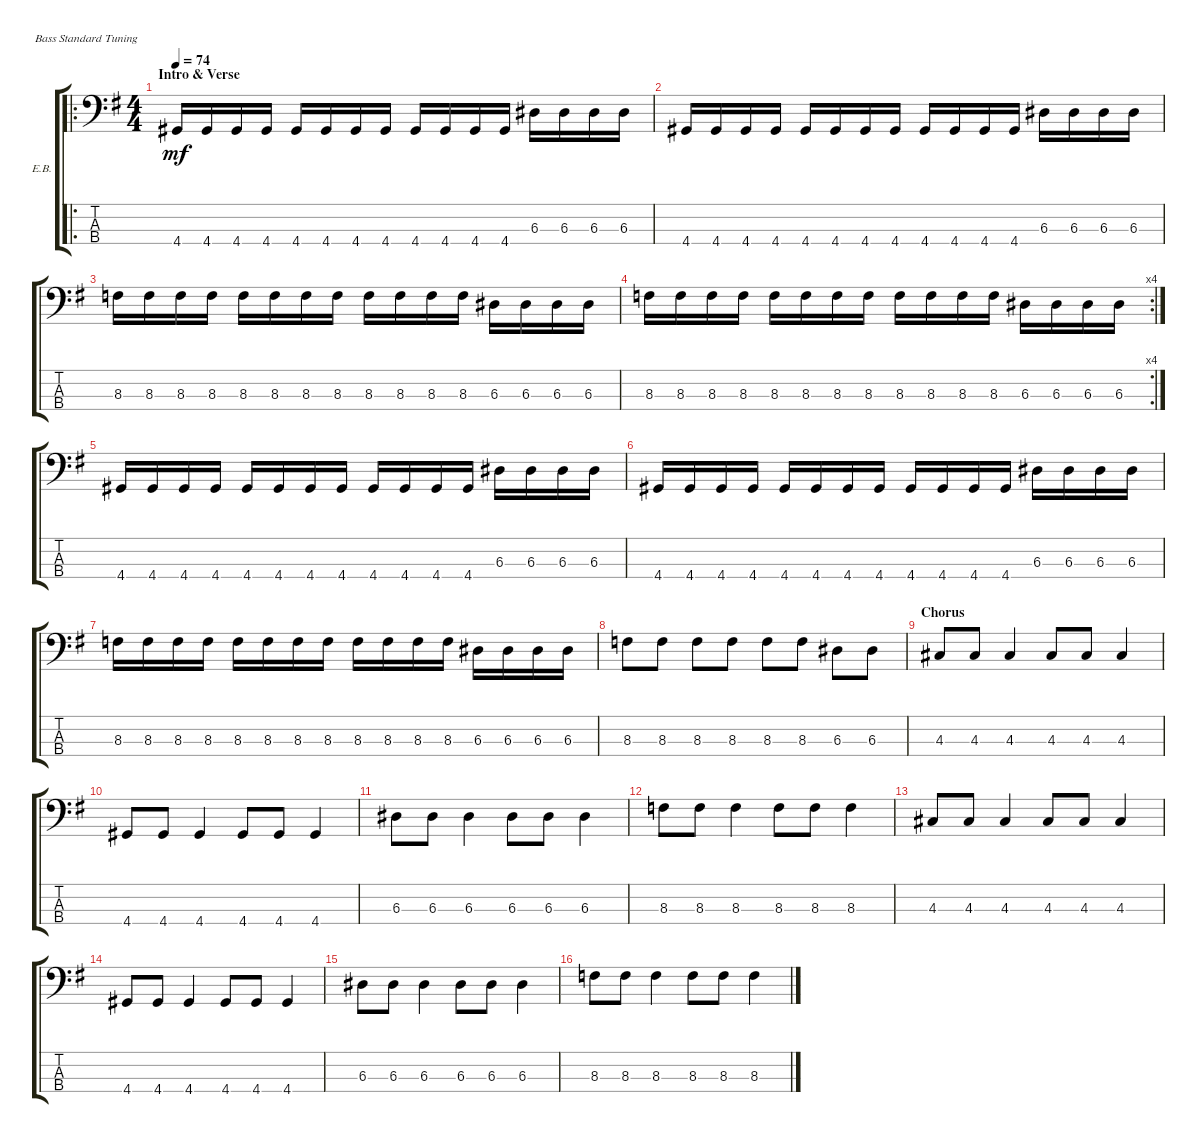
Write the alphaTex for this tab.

\defaultSystemsLayout 4
\bracketExtendMode groupsimilarinstruments
\firstSystemTrackNameOrientation horizontal
\otherSystemsTrackNameOrientation horizontal
\track ("Electric Bass" "E.B.") {multiBarRest instrument electricbassfinger}
\staff {score tabs}
\tuning (G2 D2 A1 E1)
\ro
\ts (4 4)
\section ("" "Intro & Verse")
\tempo 74
\clef f4
\ks g
4.4.16{lyrics (0 "") lyrics (1 "") lyrics (2 "") lyrics (3 "") lyrics (4 "") dy mf instrument electricbassfinger} 4.4.16{lyrics (0 "") lyrics (1 "") lyrics (2 "") lyrics (3 "") lyrics (4 "")} 4.4.16{lyrics (0 "") lyrics (1 "") lyrics (2 "") lyrics (3 "") lyrics (4 "")} 4.4.16{lyrics (0 "") lyrics (1 "") lyrics (2 "") lyrics (3 "") lyrics (4 "")} 4.4.16{lyrics (0 "") lyrics (1 "") lyrics (2 "") lyrics (3 "") lyrics (4 "")} 4.4.16{lyrics (0 "") lyrics (1 "") lyrics (2 "") lyrics (3 "") lyrics (4 "")} 4.4.16{lyrics (0 "") lyrics (1 "") lyrics (2 "") lyrics (3 "") lyrics (4 "")} 4.4.16{lyrics (0 "") lyrics (1 "") lyrics (2 "") lyrics (3 "") lyrics (4 "")} 4.4.16{lyrics (0 "") lyrics (1 "") lyrics (2 "") lyrics (3 "") lyrics (4 "")} 4.4.16{lyrics (0 "") lyrics (1 "") lyrics (2 "") lyrics (3 "") lyrics (4 "")} 4.4.16{lyrics (0 "") lyrics (1 "") lyrics (2 "") lyrics (3 "") lyrics (4 "")} 4.4.16{lyrics (0 "") lyrics (1 "") lyrics (2 "") lyrics (3 "") lyrics (4 "")} 6.3.16{lyrics (0 "") lyrics (1 "") lyrics (2 "") lyrics (3 "") lyrics (4 "")} 6.3.16{lyrics (0 "") lyrics (1 "") lyrics (2 "") lyrics (3 "") lyrics (4 "")} 6.3.16{lyrics (0 "") lyrics (1 "") lyrics (2 "") lyrics (3 "") lyrics (4 "")} 6.3.16{lyrics (0 "") lyrics (1 "") lyrics (2 "") lyrics (3 "") lyrics (4 "")} |
4.4.16{lyrics (0 "") lyrics (1 "") lyrics (2 "") lyrics (3 "") lyrics (4 "")} 4.4.16{lyrics (0 "") lyrics (1 "") lyrics (2 "") lyrics (3 "") lyrics (4 "")} 4.4.16{lyrics (0 "") lyrics (1 "") lyrics (2 "") lyrics (3 "") lyrics (4 "")} 4.4.16{lyrics (0 "") lyrics (1 "") lyrics (2 "") lyrics (3 "") lyrics (4 "")} 4.4.16{lyrics (0 "") lyrics (1 "") lyrics (2 "") lyrics (3 "") lyrics (4 "")} 4.4.16{lyrics (0 "") lyrics (1 "") lyrics (2 "") lyrics (3 "") lyrics (4 "")} 4.4.16{lyrics (0 "") lyrics (1 "") lyrics (2 "") lyrics (3 "") lyrics (4 "")} 4.4.16{lyrics (0 "") lyrics (1 "") lyrics (2 "") lyrics (3 "") lyrics (4 "")} 4.4.16{lyrics (0 "") lyrics (1 "") lyrics (2 "") lyrics (3 "") lyrics (4 "")} 4.4.16{lyrics (0 "") lyrics (1 "") lyrics (2 "") lyrics (3 "") lyrics (4 "")} 4.4.16{lyrics (0 "") lyrics (1 "") lyrics (2 "") lyrics (3 "") lyrics (4 "")} 4.4.16{lyrics (0 "") lyrics (1 "") lyrics (2 "") lyrics (3 "") lyrics (4 "")} 6.3.16{lyrics (0 "") lyrics (1 "") lyrics (2 "") lyrics (3 "") lyrics (4 "")} 6.3.16{lyrics (0 "") lyrics (1 "") lyrics (2 "") lyrics (3 "") lyrics (4 "")} 6.3.16{lyrics (0 "") lyrics (1 "") lyrics (2 "") lyrics (3 "") lyrics (4 "")} 6.3.16{lyrics (0 "") lyrics (1 "") lyrics (2 "") lyrics (3 "") lyrics (4 "")} |
8.3.16{lyrics (0 "") lyrics (1 "") lyrics (2 "") lyrics (3 "") lyrics (4 "")} 8.3.16{lyrics (0 "") lyrics (1 "") lyrics (2 "") lyrics (3 "") lyrics (4 "")} 8.3.16{lyrics (0 "") lyrics (1 "") lyrics (2 "") lyrics (3 "") lyrics (4 "")} 8.3.16{lyrics (0 "") lyrics (1 "") lyrics (2 "") lyrics (3 "") lyrics (4 "")} 8.3.16{lyrics (0 "") lyrics (1 "") lyrics (2 "") lyrics (3 "") lyrics (4 "")} 8.3.16{lyrics (0 "") lyrics (1 "") lyrics (2 "") lyrics (3 "") lyrics (4 "")} 8.3.16{lyrics (0 "") lyrics (1 "") lyrics (2 "") lyrics (3 "") lyrics (4 "")} 8.3.16{lyrics (0 "") lyrics (1 "") lyrics (2 "") lyrics (3 "") lyrics (4 "")} 8.3.16{lyrics (0 "") lyrics (1 "") lyrics (2 "") lyrics (3 "") lyrics (4 "")} 8.3.16{lyrics (0 "") lyrics (1 "") lyrics (2 "") lyrics (3 "") lyrics (4 "")} 8.3.16{lyrics (0 "") lyrics (1 "") lyrics (2 "") lyrics (3 "") lyrics (4 "")} 8.3.16{lyrics (0 "") lyrics (1 "") lyrics (2 "") lyrics (3 "") lyrics (4 "")} 6.3.16{lyrics (0 "") lyrics (1 "") lyrics (2 "") lyrics (3 "") lyrics (4 "")} 6.3.16{lyrics (0 "") lyrics (1 "") lyrics (2 "") lyrics (3 "") lyrics (4 "")} 6.3.16{lyrics (0 "") lyrics (1 "") lyrics (2 "") lyrics (3 "") lyrics (4 "")} 6.3.16{lyrics (0 "") lyrics (1 "") lyrics (2 "") lyrics (3 "") lyrics (4 "")} |
\rc 4
8.3.16{lyrics (0 "") lyrics (1 "") lyrics (2 "") lyrics (3 "") lyrics (4 "")} 8.3.16{lyrics (0 "") lyrics (1 "") lyrics (2 "") lyrics (3 "") lyrics (4 "")} 8.3.16{lyrics (0 "") lyrics (1 "") lyrics (2 "") lyrics (3 "") lyrics (4 "")} 8.3.16{lyrics (0 "") lyrics (1 "") lyrics (2 "") lyrics (3 "") lyrics (4 "")} 8.3.16{lyrics (0 "") lyrics (1 "") lyrics (2 "") lyrics (3 "") lyrics (4 "")} 8.3.16{lyrics (0 "") lyrics (1 "") lyrics (2 "") lyrics (3 "") lyrics (4 "")} 8.3.16{lyrics (0 "") lyrics (1 "") lyrics (2 "") lyrics (3 "") lyrics (4 "")} 8.3.16{lyrics (0 "") lyrics (1 "") lyrics (2 "") lyrics (3 "") lyrics (4 "")} 8.3.16{lyrics (0 "") lyrics (1 "") lyrics (2 "") lyrics (3 "") lyrics (4 "")} 8.3.16{lyrics (0 "") lyrics (1 "") lyrics (2 "") lyrics (3 "") lyrics (4 "")} 8.3.16{lyrics (0 "") lyrics (1 "") lyrics (2 "") lyrics (3 "") lyrics (4 "")} 8.3.16{lyrics (0 "") lyrics (1 "") lyrics (2 "") lyrics (3 "") lyrics (4 "")} 6.3.16{lyrics (0 "") lyrics (1 "") lyrics (2 "") lyrics (3 "") lyrics (4 "")} 6.3.16{lyrics (0 "") lyrics (1 "") lyrics (2 "") lyrics (3 "") lyrics (4 "")} 6.3.16{lyrics (0 "") lyrics (1 "") lyrics (2 "") lyrics (3 "") lyrics (4 "")} 6.3.16{lyrics (0 "") lyrics (1 "") lyrics (2 "") lyrics (3 "") lyrics (4 "")} |
4.4.16{lyrics (0 "") lyrics (1 "") lyrics (2 "") lyrics (3 "") lyrics (4 "")} 4.4.16{lyrics (0 "") lyrics (1 "") lyrics (2 "") lyrics (3 "") lyrics (4 "")} 4.4.16{lyrics (0 "") lyrics (1 "") lyrics (2 "") lyrics (3 "") lyrics (4 "")} 4.4.16{lyrics (0 "") lyrics (1 "") lyrics (2 "") lyrics (3 "") lyrics (4 "")} 4.4.16{lyrics (0 "") lyrics (1 "") lyrics (2 "") lyrics (3 "") lyrics (4 "")} 4.4.16{lyrics (0 "") lyrics (1 "") lyrics (2 "") lyrics (3 "") lyrics (4 "")} 4.4.16{lyrics (0 "") lyrics (1 "") lyrics (2 "") lyrics (3 "") lyrics (4 "")} 4.4.16{lyrics (0 "") lyrics (1 "") lyrics (2 "") lyrics (3 "") lyrics (4 "")} 4.4.16{lyrics (0 "") lyrics (1 "") lyrics (2 "") lyrics (3 "") lyrics (4 "")} 4.4.16{lyrics (0 "") lyrics (1 "") lyrics (2 "") lyrics (3 "") lyrics (4 "")} 4.4.16{lyrics (0 "") lyrics (1 "") lyrics (2 "") lyrics (3 "") lyrics (4 "")} 4.4.16{lyrics (0 "") lyrics (1 "") lyrics (2 "") lyrics (3 "") lyrics (4 "")} 6.3.16{lyrics (0 "") lyrics (1 "") lyrics (2 "") lyrics (3 "") lyrics (4 "")} 6.3.16{lyrics (0 "") lyrics (1 "") lyrics (2 "") lyrics (3 "") lyrics (4 "")} 6.3.16{lyrics (0 "") lyrics (1 "") lyrics (2 "") lyrics (3 "") lyrics (4 "")} 6.3.16{lyrics (0 "") lyrics (1 "") lyrics (2 "") lyrics (3 "") lyrics (4 "")} |
4.4.16{lyrics (0 "") lyrics (1 "") lyrics (2 "") lyrics (3 "") lyrics (4 "")} 4.4.16{lyrics (0 "") lyrics (1 "") lyrics (2 "") lyrics (3 "") lyrics (4 "")} 4.4.16{lyrics (0 "") lyrics (1 "") lyrics (2 "") lyrics (3 "") lyrics (4 "")} 4.4.16{lyrics (0 "") lyrics (1 "") lyrics (2 "") lyrics (3 "") lyrics (4 "")} 4.4.16{lyrics (0 "") lyrics (1 "") lyrics (2 "") lyrics (3 "") lyrics (4 "")} 4.4.16{lyrics (0 "") lyrics (1 "") lyrics (2 "") lyrics (3 "") lyrics (4 "")} 4.4.16{lyrics (0 "") lyrics (1 "") lyrics (2 "") lyrics (3 "") lyrics (4 "")} 4.4.16{lyrics (0 "") lyrics (1 "") lyrics (2 "") lyrics (3 "") lyrics (4 "")} 4.4.16{lyrics (0 "") lyrics (1 "") lyrics (2 "") lyrics (3 "") lyrics (4 "")} 4.4.16{lyrics (0 "") lyrics (1 "") lyrics (2 "") lyrics (3 "") lyrics (4 "")} 4.4.16{lyrics (0 "") lyrics (1 "") lyrics (2 "") lyrics (3 "") lyrics (4 "")} 4.4.16{lyrics (0 "") lyrics (1 "") lyrics (2 "") lyrics (3 "") lyrics (4 "")} 6.3.16{lyrics (0 "") lyrics (1 "") lyrics (2 "") lyrics (3 "") lyrics (4 "")} 6.3.16{lyrics (0 "") lyrics (1 "") lyrics (2 "") lyrics (3 "") lyrics (4 "")} 6.3.16{lyrics (0 "") lyrics (1 "") lyrics (2 "") lyrics (3 "") lyrics (4 "")} 6.3.16{lyrics (0 "") lyrics (1 "") lyrics (2 "") lyrics (3 "") lyrics (4 "")} |
8.3.16{lyrics (0 "") lyrics (1 "") lyrics (2 "") lyrics (3 "") lyrics (4 "")} 8.3.16{lyrics (0 "") lyrics (1 "") lyrics (2 "") lyrics (3 "") lyrics (4 "")} 8.3.16{lyrics (0 "") lyrics (1 "") lyrics (2 "") lyrics (3 "") lyrics (4 "")} 8.3.16{lyrics (0 "") lyrics (1 "") lyrics (2 "") lyrics (3 "") lyrics (4 "")} 8.3.16{lyrics (0 "") lyrics (1 "") lyrics (2 "") lyrics (3 "") lyrics (4 "")} 8.3.16{lyrics (0 "") lyrics (1 "") lyrics (2 "") lyrics (3 "") lyrics (4 "")} 8.3.16{lyrics (0 "") lyrics (1 "") lyrics (2 "") lyrics (3 "") lyrics (4 "")} 8.3.16{lyrics (0 "") lyrics (1 "") lyrics (2 "") lyrics (3 "") lyrics (4 "")} 8.3.16{lyrics (0 "") lyrics (1 "") lyrics (2 "") lyrics (3 "") lyrics (4 "")} 8.3.16{lyrics (0 "") lyrics (1 "") lyrics (2 "") lyrics (3 "") lyrics (4 "")} 8.3.16{lyrics (0 "") lyrics (1 "") lyrics (2 "") lyrics (3 "") lyrics (4 "")} 8.3.16{lyrics (0 "") lyrics (1 "") lyrics (2 "") lyrics (3 "") lyrics (4 "")} 6.3.16{lyrics (0 "") lyrics (1 "") lyrics (2 "") lyrics (3 "") lyrics (4 "")} 6.3.16{lyrics (0 "") lyrics (1 "") lyrics (2 "") lyrics (3 "") lyrics (4 "")} 6.3.16{lyrics (0 "") lyrics (1 "") lyrics (2 "") lyrics (3 "") lyrics (4 "")} 6.3.16{lyrics (0 "") lyrics (1 "") lyrics (2 "") lyrics (3 "") lyrics (4 "")} |
8.3.8{lyrics (0 "") lyrics (1 "") lyrics (2 "") lyrics (3 "") lyrics (4 "")} 8.3.8{lyrics (0 "") lyrics (1 "") lyrics (2 "") lyrics (3 "") lyrics (4 "")} 8.3.8{lyrics (0 "") lyrics (1 "") lyrics (2 "") lyrics (3 "") lyrics (4 "")} 8.3.8{lyrics (0 "") lyrics (1 "") lyrics (2 "") lyrics (3 "") lyrics (4 "")} 8.3.8{lyrics (0 "") lyrics (1 "") lyrics (2 "") lyrics (3 "") lyrics (4 "")} 8.3.8{lyrics (0 "") lyrics (1 "") lyrics (2 "") lyrics (3 "") lyrics (4 "")} 6.3.8{lyrics (0 "") lyrics (1 "") lyrics (2 "") lyrics (3 "") lyrics (4 "")} 6.3.8{lyrics (0 "") lyrics (1 "") lyrics (2 "") lyrics (3 "") lyrics (4 "")} |
\section ("" "Chorus")
4.3.8{lyrics (0 "") lyrics (1 "") lyrics (2 "") lyrics (3 "") lyrics (4 "")} 4.3.8{lyrics (0 "") lyrics (1 "") lyrics (2 "") lyrics (3 "") lyrics (4 "")} 4.3.4{lyrics (0 "") lyrics (1 "") lyrics (2 "") lyrics (3 "") lyrics (4 "")} 4.3.8{lyrics (0 "") lyrics (1 "") lyrics (2 "") lyrics (3 "") lyrics (4 "")} 4.3.8{lyrics (0 "") lyrics (1 "") lyrics (2 "") lyrics (3 "") lyrics (4 "")} 4.3.4{lyrics (0 "") lyrics (1 "") lyrics (2 "") lyrics (3 "") lyrics (4 "")} |
4.4.8{lyrics (0 "") lyrics (1 "") lyrics (2 "") lyrics (3 "") lyrics (4 "")} 4.4.8{lyrics (0 "") lyrics (1 "") lyrics (2 "") lyrics (3 "") lyrics (4 "")} 4.4.4{lyrics (0 "") lyrics (1 "") lyrics (2 "") lyrics (3 "") lyrics (4 "")} 4.4.8{lyrics (0 "") lyrics (1 "") lyrics (2 "") lyrics (3 "") lyrics (4 "")} 4.4.8{lyrics (0 "") lyrics (1 "") lyrics (2 "") lyrics (3 "") lyrics (4 "")} 4.4.4{lyrics (0 "") lyrics (1 "") lyrics (2 "") lyrics (3 "") lyrics (4 "")} |
6.3.8{lyrics (0 "") lyrics (1 "") lyrics (2 "") lyrics (3 "") lyrics (4 "")} 6.3.8{lyrics (0 "") lyrics (1 "") lyrics (2 "") lyrics (3 "") lyrics (4 "")} 6.3.4{lyrics (0 "") lyrics (1 "") lyrics (2 "") lyrics (3 "") lyrics (4 "")} 6.3.8{lyrics (0 "") lyrics (1 "") lyrics (2 "") lyrics (3 "") lyrics (4 "")} 6.3.8{lyrics (0 "") lyrics (1 "") lyrics (2 "") lyrics (3 "") lyrics (4 "")} 6.3.4{lyrics (0 "") lyrics (1 "") lyrics (2 "") lyrics (3 "") lyrics (4 "")} |
8.3.8{lyrics (0 "") lyrics (1 "") lyrics (2 "") lyrics (3 "") lyrics (4 "")} 8.3.8{lyrics (0 "") lyrics (1 "") lyrics (2 "") lyrics (3 "") lyrics (4 "")} 8.3.4{lyrics (0 "") lyrics (1 "") lyrics (2 "") lyrics (3 "") lyrics (4 "")} 8.3.8{lyrics (0 "") lyrics (1 "") lyrics (2 "") lyrics (3 "") lyrics (4 "")} 8.3.8{lyrics (0 "") lyrics (1 "") lyrics (2 "") lyrics (3 "") lyrics (4 "")} 8.3.4{lyrics (0 "") lyrics (1 "") lyrics (2 "") lyrics (3 "") lyrics (4 "")} |
4.3.8{lyrics (0 "") lyrics (1 "") lyrics (2 "") lyrics (3 "") lyrics (4 "")} 4.3.8{lyrics (0 "") lyrics (1 "") lyrics (2 "") lyrics (3 "") lyrics (4 "")} 4.3.4{lyrics (0 "") lyrics (1 "") lyrics (2 "") lyrics (3 "") lyrics (4 "")} 4.3.8{lyrics (0 "") lyrics (1 "") lyrics (2 "") lyrics (3 "") lyrics (4 "")} 4.3.8{lyrics (0 "") lyrics (1 "") lyrics (2 "") lyrics (3 "") lyrics (4 "")} 4.3.4{lyrics (0 "") lyrics (1 "") lyrics (2 "") lyrics (3 "") lyrics (4 "")} |
4.4.8{lyrics (0 "") lyrics (1 "") lyrics (2 "") lyrics (3 "") lyrics (4 "")} 4.4.8{lyrics (0 "") lyrics (1 "") lyrics (2 "") lyrics (3 "") lyrics (4 "")} 4.4.4{lyrics (0 "") lyrics (1 "") lyrics (2 "") lyrics (3 "") lyrics (4 "")} 4.4.8{lyrics (0 "") lyrics (1 "") lyrics (2 "") lyrics (3 "") lyrics (4 "")} 4.4.8{lyrics (0 "") lyrics (1 "") lyrics (2 "") lyrics (3 "") lyrics (4 "")} 4.4.4{lyrics (0 "") lyrics (1 "") lyrics (2 "") lyrics (3 "") lyrics (4 "")} |
6.3.8{lyrics (0 "") lyrics (1 "") lyrics (2 "") lyrics (3 "") lyrics (4 "")} 6.3.8{lyrics (0 "") lyrics (1 "") lyrics (2 "") lyrics (3 "") lyrics (4 "")} 6.3.4{lyrics (0 "") lyrics (1 "") lyrics (2 "") lyrics (3 "") lyrics (4 "")} 6.3.8{lyrics (0 "") lyrics (1 "") lyrics (2 "") lyrics (3 "") lyrics (4 "")} 6.3.8{lyrics (0 "") lyrics (1 "") lyrics (2 "") lyrics (3 "") lyrics (4 "")} 6.3.4{lyrics (0 "") lyrics (1 "") lyrics (2 "") lyrics (3 "") lyrics (4 "")} |
8.3.8{lyrics (0 "") lyrics (1 "") lyrics (2 "") lyrics (3 "") lyrics (4 "")} 8.3.8{lyrics (0 "") lyrics (1 "") lyrics (2 "") lyrics (3 "") lyrics (4 "")} 8.3.4{lyrics (0 "") lyrics (1 "") lyrics (2 "") lyrics (3 "") lyrics (4 "")} 8.3.8{lyrics (0 "") lyrics (1 "") lyrics (2 "") lyrics (3 "") lyrics (4 "")} 8.3.8{lyrics (0 "") lyrics (1 "") lyrics (2 "") lyrics (3 "") lyrics (4 "")} 8.3.4{lyrics (0 "") lyrics (1 "") lyrics (2 "") lyrics (3 "") lyrics (4 "")}
